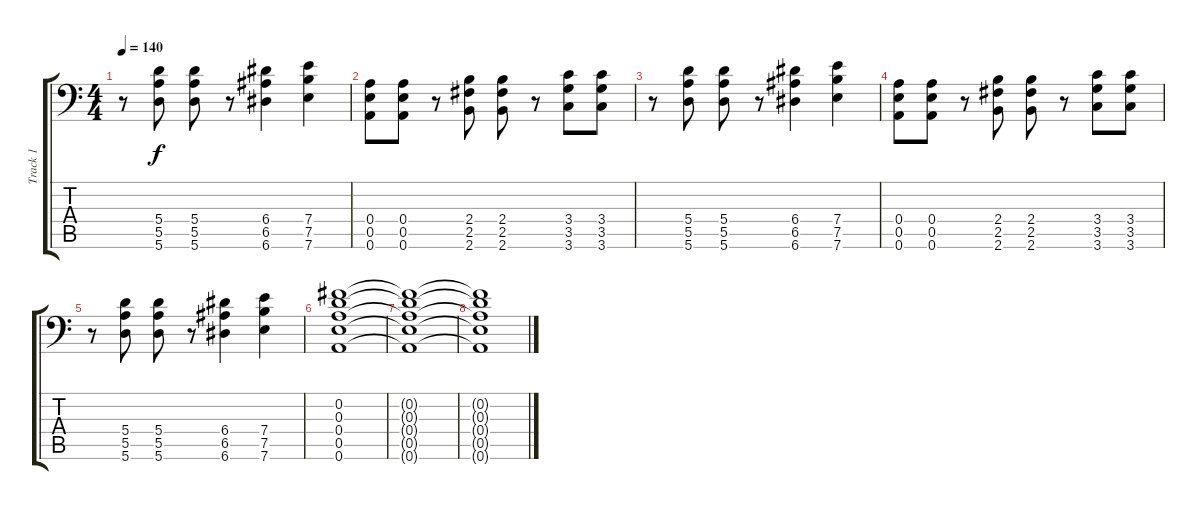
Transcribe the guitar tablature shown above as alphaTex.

\track ("Track 1" "Track 1") {instrument distortionguitar}
\staff {score tabs}
\tuning (B3 Gb3 D3 A2 E2 A1) {hide}
\ts (4 4)
\tempo 140
\clef f4
\ks c
r.8{dy f} (5.4 5.5 5.6).8 (5.4 5.5 5.6).8 r.8 (6.4 6.5 6.6).4 (7.4 7.5 7.6).4 |
(0.4 0.5 0.6).8 (0.4 0.5 0.6).8 r.8 (2.4 2.5 2.6).8 (2.4 2.5 2.6).8 r.8 (3.4 3.5 3.6).8 (3.4 3.5 3.6).8 |
r.8 (5.4 5.5 5.6).8 (5.4 5.5 5.6).8 r.8 (6.4 6.5 6.6).4 (7.4 7.5 7.6).4 |
(0.4 0.5 0.6).8 (0.4 0.5 0.6).8 r.8 (2.4 2.5 2.6).8 (2.4 2.5 2.6).8 r.8 (3.4 3.5 3.6).8 (3.4 3.5 3.6).8 |
r.8 (5.4 5.5 5.6).8 (5.4 5.5 5.6).8 r.8 (6.4 6.5 6.6).4 (7.4 7.5 7.6).4 |
(0.2 0.3 0.4 0.5 0.6).1 |
(0.2{t} 0.3{t} 0.4{t} 0.5{t} 0.6{t}).1 |
(0.2{t} 0.3{t} 0.4{t} 0.5{t} 0.6{t}).1
